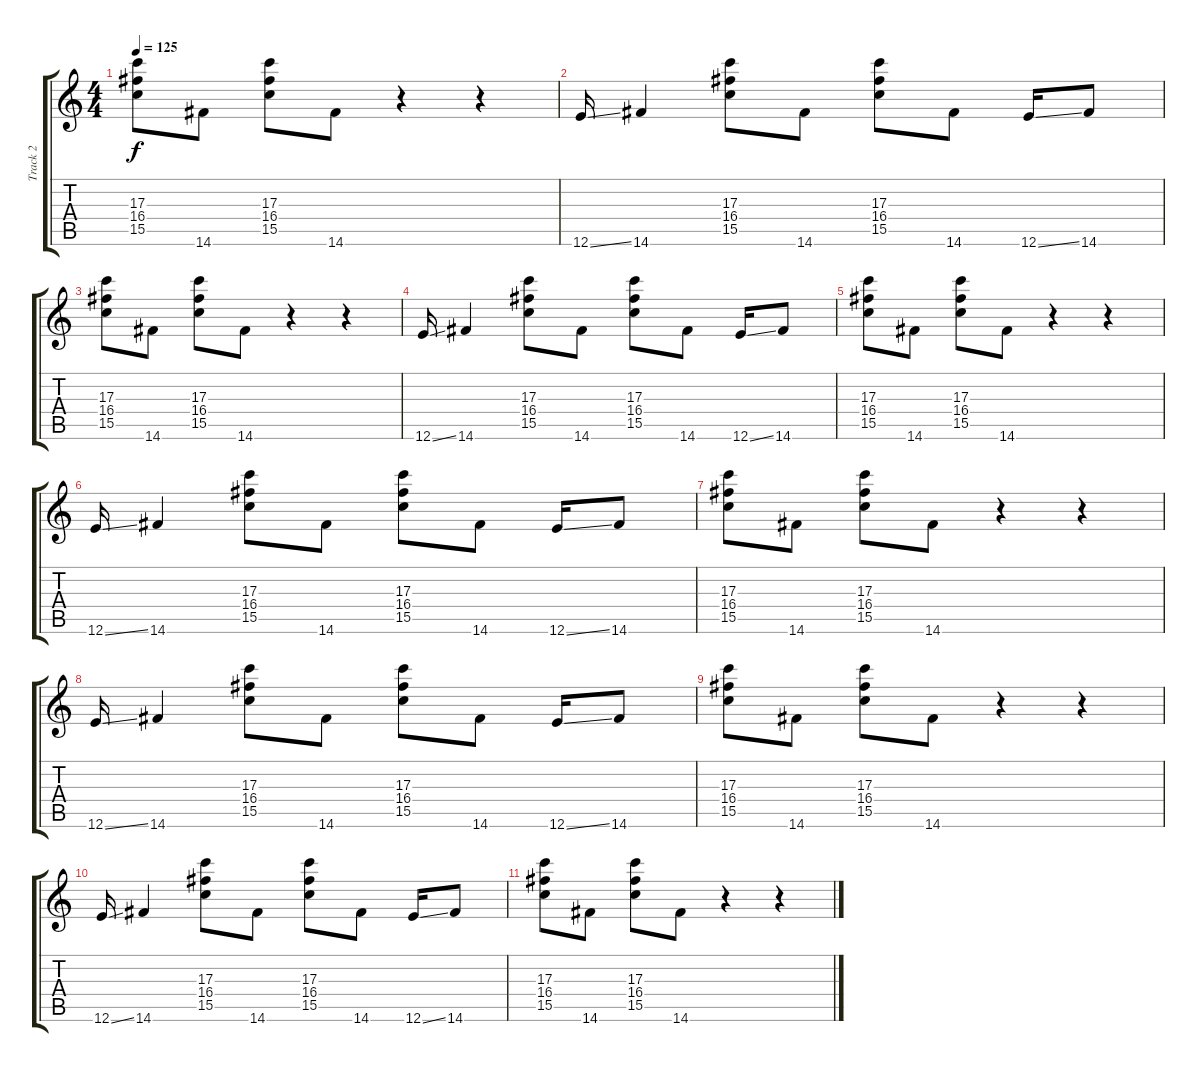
\track ("Track 2" "Track 2") {instrument overdrivenguitar}
\staff {score tabs}
\tuning (E4 B3 G3 D3 A2 E2) {hide}
\ts (4 4)
\tempo 125
\clef g2
\ks c
(17.3 16.4 15.5).8{dy f} 14.6.8 (17.3 16.4 15.5).8 14.6.8 r.4 r.4 |
12.6{ss}.16 14.6.4 (17.3 16.4 15.5).8 14.6.8 (17.3 16.4 15.5).8 14.6.8 12.6{ss}.16 14.6.8 |
(17.3 16.4 15.5).8 14.6.8 (17.3 16.4 15.5).8 14.6.8 r.4 r.4 |
12.6{ss}.16 14.6.4 (17.3 16.4 15.5).8 14.6.8 (17.3 16.4 15.5).8 14.6.8 12.6{ss}.16 14.6.8 |
(17.3 16.4 15.5).8 14.6.8 (17.3 16.4 15.5).8 14.6.8 r.4 r.4 |
12.6{ss}.16 14.6.4 (17.3 16.4 15.5).8 14.6.8 (17.3 16.4 15.5).8 14.6.8 12.6{ss}.16 14.6.8 |
(17.3 16.4 15.5).8 14.6.8 (17.3 16.4 15.5).8 14.6.8 r.4 r.4 |
12.6{ss}.16 14.6.4 (17.3 16.4 15.5).8 14.6.8 (17.3 16.4 15.5).8 14.6.8 12.6{ss}.16 14.6.8 |
(17.3 16.4 15.5).8 14.6.8 (17.3 16.4 15.5).8 14.6.8 r.4 r.4 |
12.6{ss}.16 14.6.4 (17.3 16.4 15.5).8 14.6.8 (17.3 16.4 15.5).8 14.6.8 12.6{ss}.16 14.6.8 |
(17.3 16.4 15.5).8 14.6.8 (17.3 16.4 15.5).8 14.6.8 r.4 r.4
